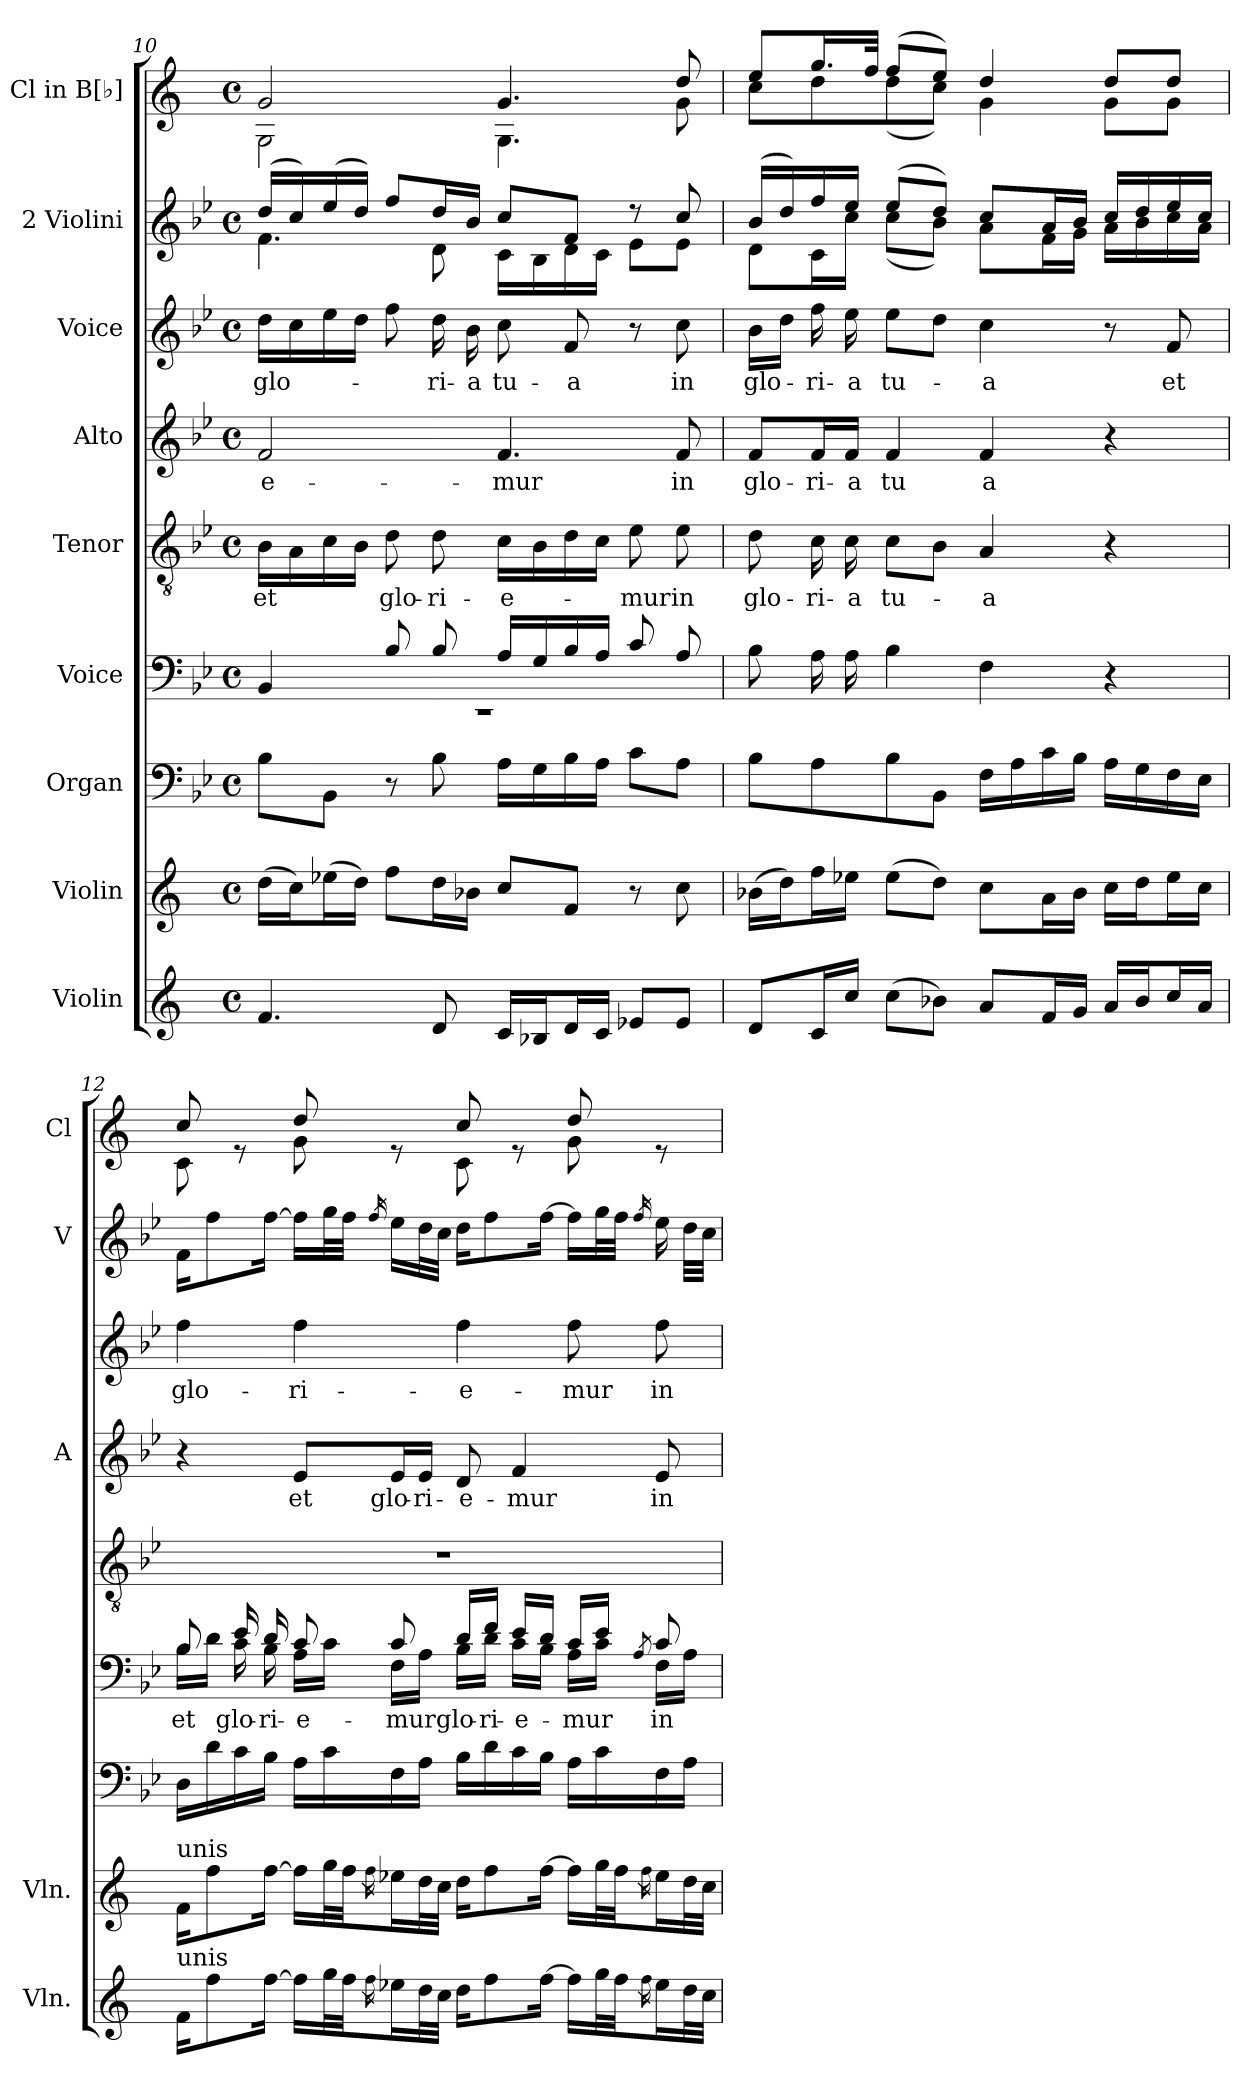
**kern	**kern	**kern	**kern	**text	**kern	**text	**kern	**text	**kern	**text	**kern	**kern
*part9	*part8	*part7	*part6	*part6	*part5	*part5	*part4	*part4	*part3	*part3	*part2	*part1
*staff9	*staff8	*staff7	*staff6	*staff6	*staff5	*staff5	*staff4	*staff4	*staff3	*staff3	*staff2	*staff1
*I"Violin	*I"Violin	*I"Organ	*I"Voice	*	*I"Tenor	*	*I"Alto	*	*I"Voice	*	*I"2 Violini	*I"Cl in B[♭]
*I'Vln.	*I'Vln.	*	*	*	*	*	*I'A	*	*	*	*I'V	*I'Cl
!!LO:LB:g=z
*clefG2	*clefG2	*clefF4	*clefF4	*	*clefGv2	*	*clefG2	*	*clefG2	*	*clefG2	*clefG2
*	*	*	*	*	*	*	*	*	*	*	*	*ITrd1c2
*k[]	*k[]	*k[b-e-]	*k[b-e-]	*	*k[b-e-]	*	*k[b-e-]	*	*k[b-e-]	*	*k[b-e-]	*k[b-e-]
*M4/4	*M4/4	*M4/4	*M4/4	*	*M4/4	*	*M4/4	*	*M4/4	*	*M4/4	*M4/4
*met(c)	*met(c)	*met(c)	*met(c)	*	*met(c)	*	*met(c)	*	*met(c)	*	*met(c)	*met(c)
=10	=10	=10	=10	=10	=10	=10	=10	=10	=10	=10	=10	=10
*	*	*	*^	*	*	*	*	*	*	*	*	*
!	!	!	!	!	!	!	!LO:LY:b	!	!LO:LY:b	!	!LO:LY:b	!	!
*	*	*	*	*	*	*	*	*	*	*	*	*^	*^
4.f/	(16dd\LL	8B-\L	4BB-/	1r	.	16B-\LL	et	2f/	-e-	16dd\LL	glo-	(16dd/LL	4.f\	2f/	2F\
.	16cc\J)	.	.	.	.	16A\	.	.	.	16cc\	.	16cc/)	.	.	.
.	(16ee-X\L	8BB-\J	.	.	.	16c\	.	.	.	16ee-\	.	(16ee-/	.	.	.
.	16dd\JJ)	.	.	.	.	16B-\JJ	.	.	.	16dd\JJ	.	16dd/JJ)	.	.	.
!	!	!	!	!	!	!	!LO:LY:b	!	!	!	!	!	!	!	!
.	8ff\L	8r	8B-/	.	.	8d\	glo-	.	.	8ff\	.	8ff/L	.	.	.
!	!	!	!	!	!	!	!LO:LY:b	!	!	!	!LO:LY:b	!	!	!	!
8d/	16dd\L	8B-\	8B-/	.	.	8d\	-ri-	.	.	16dd\	-ri-	16dd/L	8d\	.	.
!	!	!	!	!	!	!	!	!	!	!	!LO:LY:b	!	!	!	!
.	16b-X\JJ	.	.	.	.	.	.	.	.	16b-\	-a	16b-/JJ	.	.	.
!	!	!	!	!	!	!	!LO:LY:b	!	!LO:LY:b	!	!LO:LY:b	!	!	!	!
16c/LL	8cc/L	16A\LL	16A/LL	.	.	16c\LL	-e-	4.f/	-mur	8cc\	tu-	8cc/L	16c\LL	4.f/	4.F\
16B-X/J	.	16G\	16G/	.	.	16B-\	.	.	.	.	.	.	16B-\	.	.
!	!	!	!	!	!	!	!	!	!	!	!LO:LY:b	!	!	!	!
16d/L	8f/J	16B-\	16B-/	.	.	16d\	.	.	.	8f/	-a	8f/J	16d\	.	.
16c/JJ	.	16A\JJ	16A/JJ	.	.	16c\JJ	.	.	.	.	.	.	16c\JJ	.	.
!	!	!	!	!	!	!	!LO:LY:b	!	!	!	!	!	!	!	!
8e-X/L	8r	8c\L	8c/	.	.	8e-\	-mur	.	.	8r	.	8r	8e-\L	.	.
!	!	!	!	!	!	!	!LO:LY:b	!	!LO:LY:b	!	!LO:LY:b	!	!	!	!
8e-/J	8cc\	8A\J	8A/	.	.	8e-\	in	8f/	in	8cc\	in	8cc/	8e-\J	8cc/	8f\
*	*	*	*v	*v	*	*	*	*	*	*	*	*	*	*	*
=11	=11	=11	=11	=11	=11	=11	=11	=11	=11	=11	=11	=11	=11	=11
!	!	!	!	!	!	!LO:LY:b	!	!LO:LY:b	!	!LO:LY:b	!	!	!	!
8d/L	(16b-X\LL	8B-\L	8B-\	.	8d\	glo-	8f/L	glo-	16b-\LL	glo-	(16b-/LL	8d\L	8dd/L	8b-\L
.	16dd\J)	.	.	.	.	.	.	.	16dd\JJ	.	16dd/)	.	.	.
!	!	!	!	!	!	!LO:LY:b	!	!LO:LY:b	!	!LO:LY:b	!	!	!	!
16c/L	16ff\L	8A\	16A\	.	16c\	-ri-	16f/L	-ri-	16ff\	-ri-	16ff/	16c\L	16.ff/L	8cc\
!	!	!	!	!	!	!LO:LY:b	!	!LO:LY:b	!	!LO:LY:b	!	!	!	!
16cc/JJ	16ee-X\JJ	.	16A\	.	16c\	-a	16f/JJ	-a	16ee-\	-a	16ee-/JJ	16cc\JJ	.	.
.	.	.	.	.	.	.	.	.	.	.	.	.	32ee-/JJk	.
!	!	!	!	!	!	!LO:LY:b	!	!LO:LY:b	!	!LO:LY:b	!	!	!	!
(8cc\L	(8ee-\L	8B-\	4B-\	.	8c\L	tu-	4f/	tu	8ee-\L	tu-	(8ee-/L	(8cc\L	(8ee-/L	(8cc\
8b-X\J)	8dd\J)	8BB-\J	.	.	8B-\J	.	.	.	8dd\J	.	8dd/J)	8b-\J)	8dd/J)	8b-\J)
!	!	!	!	!	!	!LO:LY:b	!	!LO:LY:b	!	!LO:LY:b	!	!	!	!
8a/L	8cc\L	16F\LL	4F\	.	4A/	-a	4f/	a	4cc\	-a	8cc/L	8a\L	4cc/	4f\
.	.	16A\	.	.	.	.	.	.	.	.	.	.	.	.
16f/L	16a\L	16c\	.	.	.	.	.	.	.	.	16a/L	16f\L	.	.
16g/JJ	16b-\JJ	16B-\JJ	.	.	.	.	.	.	.	.	16b-/JJ	16g\JJ	.	.
16a/LL	16cc\LL	16A\LL	4r	.	4r	.	4r	.	8r	.	16cc/LL	16a\LL	8cc/L	8f\L
16b-/J	16dd\J	16G\	.	.	.	.	.	.	.	.	16dd/	16b-\	.	.
!	!	!	!	!	!	!	!	!	!	!LO:LY:b	!	!	!	!
16cc/L	16ee-\L	16F\	.	.	.	.	.	.	8f/	et	16ee-/	16cc\	8cc/J	8f\J
16a/JJ	16cc\JJ	16E-\JJ	.	.	.	.	.	.	.	.	16cc/JJ	16a\JJ	.	.
!!LO:PB:g=z	!!
=12	=12	=12	=12	=12	=12	=12	=12	=12	=12	=12	=12	=12	=12	=12
!	!	!	!	!	!	!	!	!	!	!	!LO:TX:a:t=unis	!	!	!
!	!LO:TX:a:t=unis	!	!	!	!	!	!	!	!	!	!	!	!	!
!LO:TX:a:t=unis	!	!	!	!	!	!	!	!	!	!	!	!	!	!
!	!	!	!	!LO:LY:b	!	!	!	!	!	!LO:LY:b	!	!	!	!
*	*	*	*^	*	*	*	*	*	*	*	*v	*v	*	*
16f\KL	16f\KL	16D\LL	8B-/	16B-\LL	et	1r	.	4r	.	4ff\	glo-	16f\KL	8b-/	8B-\
8ff\	8ff\	16d\	.	16d\JJ	.	.	.	.	.	.	.	8ff\	.	.
!	!	!	!	!	!LO:LY:b	!	!	!	!	!	!	!	!	!
.	.	16c\	16e-/	16c\	glo-	.	.	.	.	.	.	.	8re	8ryy
!	!	!	!	!	!LO:LY:b	!	!	!	!	!	!	!	!	!
[16ff\Jk	[16ff\Jk	16B-\JJ	16d/	16B-\	-ri-	.	.	.	.	.	.	[16ff\Jk	.	.
!	!	!	!	!	!LO:LY:b	!	!	!	!LO:LY:b	!	!LO:LY:b	!	!	!
16ff\LL]	16ff\LL]	16A\LL	8c/	16A\LL	-e-	.	.	8e-/L	et	4ff\	-ri-	16ff\LL]	8cc/	8f\
32gg\L	32gg\L	16c\	.	16c\JJ	.	.	.	.	.	.	.	32gg\L	.	.
32ff\JJ	32ff\JJ	.	.	.	.	.	.	.	.	.	.	32ff\JJJ	.	.
16qff\	16qff\	.	.	.	.	.	.	.	.	.	.	16qff/	.	.
!	!	!	!	!	!LO:LY:b	!	!	!	!LO:LY:b	!	!	!	!	!
16ee-X\L	16ee-X\L	16F\	8c/	16F\LL	-mur	.	.	16e-/L	glo-	.	.	16ee-\LL	8re	8ryy
!	!	!	!	!	!	!	!	!	!LO:LY:b	!	!	!	!	!
32dd\L	32dd\L	16A\JJ	.	16A\JJ	.	.	.	16e-/JJ	-ri-	.	.	32dd\L	.	.
32cc\JJJ	32cc\JJJ	.	.	.	.	.	.	.	.	.	.	32cc\JJJ	.	.
!	!	!	!	!	!LO:LY:b	!	!	!	!LO:LY:b	!	!LO:LY:b	!	!	!
16dd\KL	16dd\KL	16B-\LL	16d/LL	16B-\LL	glo-	.	.	8d/	-e-	4ff\	-e-	16dd\KL	8b-/	8B-\
!	!	!	!	!	!LO:LY:b	!	!	!	!	!	!	!	!	!
8ff\	8ff\	16d\	16f/JJ	16d\JJ	-ri-	.	.	.	.	.	.	8ff\	.	.
!	!	!	!	!	!LO:LY:b	!	!	!	!LO:LY:b	!	!	!	!	!
.	.	16c\	16e-/LL	16c\LL	-e-	.	.	4f/	-mur	.	.	.	8re	8ryy
[16ff\Jk	[16ff\Jk	16B-\JJ	16d/JJ	16B-\JJ	.	.	.	.	.	.	.	[16ff\Jk	.	.
!	!	!	!	!	!LO:LY:b	!	!	!	!	!	!LO:LY:b	!	!	!
16ff\LL]	16ff\LL]	16A\LL	16c/LL	16A\LL	-mur	.	.	.	.	8ff\	-mur	16ff\LL]	8cc/	8f\
32gg\L	32gg\L	16c\	16e-/JJ	16c\JJ	.	.	.	.	.	.	.	32gg\L	.	.
32ff\JJ	32ff\JJ	.	.	.	.	.	.	.	.	.	.	32ff\JJJ	.	.
16qff\	16qff\	.	8qA/	.	.	.	.	.	.	.	.	16qff/	.	.
!	!	!	!	!	!LO:LY:b	!	!	!	!LO:LY:b	!	!LO:LY:b	!	!	!
16ee-\L	16ee-\L	16F\	8c/	16F\LL	in	.	.	8e-/	in	8ff\	in	16ee-\	8re	8ryy
32dd\L	32dd\L	16A\JJ	.	16A\JJ	.	.	.	.	.	.	.	32dd\LLL	.	.
32cc\JJJ	32cc\JJJ	.	.	.	.	.	.	.	.	.	.	32cc\JJJ	.	.
*	*	*	*v	*v	*	*	*	*	*	*	*	*	*v	*v
=	=	=	=	=	=	=	=	=	=	=	=	=
*-	*-	*-	*-	*-	*-	*-	*-	*-	*-	*-	*-	*-
